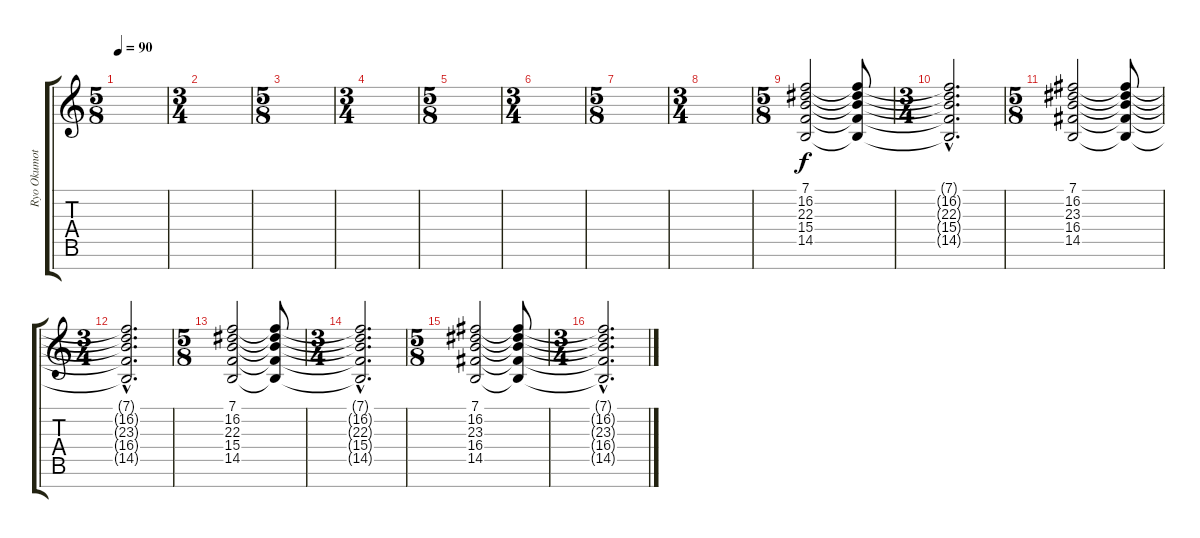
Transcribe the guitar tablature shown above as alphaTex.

\track ("Ryo Okumoto 1" "Ryo Okumot") {instrument choiraahs}
\staff {score tabs}
\tuning (E4 B3 G3 D3 A2 E2 B1) {hide}
\ts (5 8)
\tempo 90
\clef g2
\ks c
|
\ts (3 4)
|
\ts (5 8)
|
\ts (3 4)
|
\ts (5 8)
|
\ts (3 4)
|
\ts (5 8)
|
\ts (3 4)
|
\ts (5 8)
(7.1 16.2 22.3 15.4 14.5).2 (7.1{t} 16.2{t} 22.3{t} 15.4{t} 14.5{t}).8 |
\ts (3 4)
(7.1{hac t} 16.2{hac t} 22.3{hac t} 15.4{hac t} 14.5{hac t}).2{d} |
\ts (5 8)
(7.1 16.2 23.3 16.4 14.5).2 (7.1{t} 16.2{t} 23.3{t} 16.4{t} 14.5{t}).8 |
\ts (3 4)
(7.1{hac t} 16.2{hac t} 23.3{hac t} 16.4{hac t} 14.5{hac t}).2{d} |
\ts (5 8)
(7.1 16.2 22.3 15.4 14.5).2 (7.1{t} 16.2{t} 22.3{t} 15.4{t} 14.5{t}).8 |
\ts (3 4)
(7.1{hac t} 16.2{hac t} 22.3{hac t} 15.4{hac t} 14.5{hac t}).2{d} |
\ts (5 8)
(7.1 16.2 23.3 16.4 14.5).2 (7.1{t} 16.2{t} 23.3{t} 16.4{t} 14.5{t}).8 |
\ts (3 4)
(7.1{hac t} 16.2{hac t} 23.3{hac t} 16.4{hac t} 14.5{hac t}).2{d}
